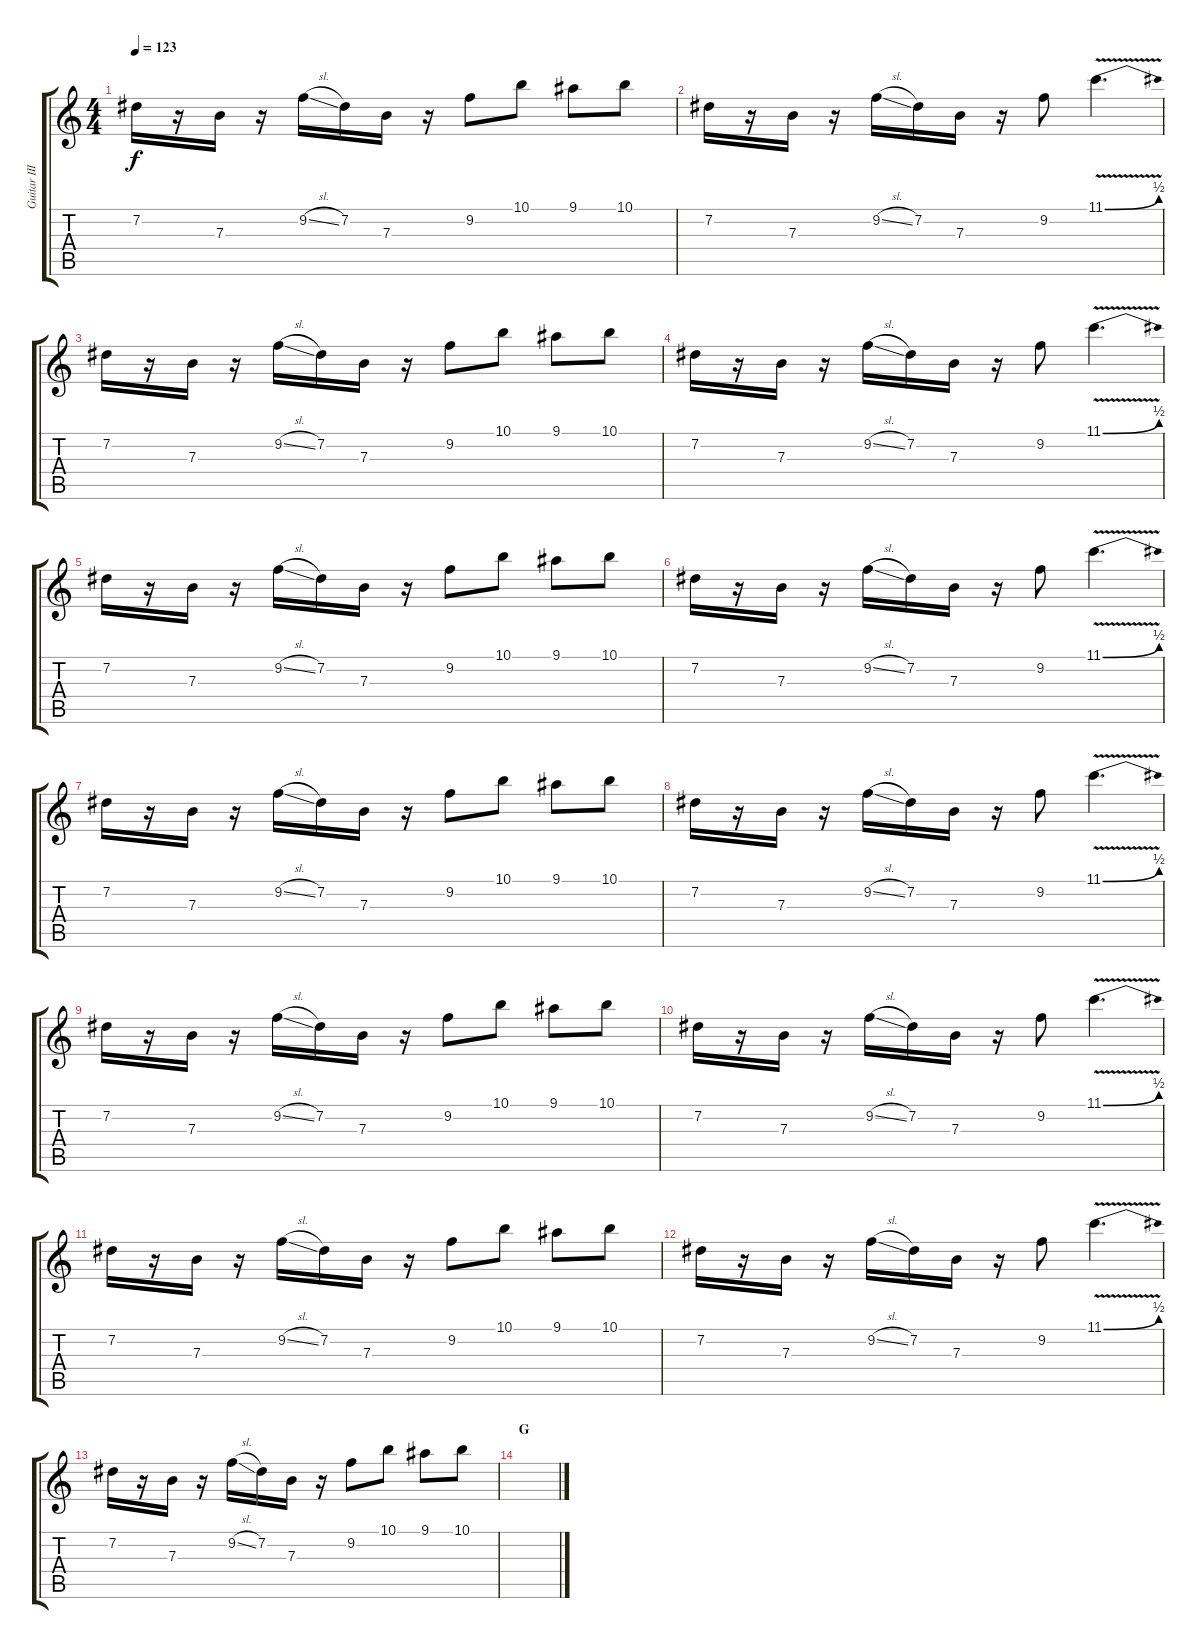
\track ("Guitar III" "Guitar III") {instrument distortionguitar}
\staff {score tabs}
\tuning (Db4 Ab3 E3 B2 Gb2 B1) {hide}
\ts (4 4)
\tempo 123
\clef g2
\ks c
7.2.16{dy f} r.16 7.3.16 r.16 9.2{sl}.16 7.2.16 7.3.16 r.16 9.2.8 10.1.8 9.1.8 10.1.8 |
7.2.16 r.16 7.3.16 r.16 9.2{sl}.16 7.2.16 7.3.16 r.16 9.2.8 11.1{be (bend 0 0 60 2) v}.4{d} |
7.2.16 r.16 7.3.16 r.16 9.2{sl}.16 7.2.16 7.3.16 r.16 9.2.8 10.1.8 9.1.8 10.1.8 |
7.2.16 r.16 7.3.16 r.16 9.2{sl}.16 7.2.16 7.3.16 r.16 9.2.8 11.1{be (bend 0 0 60 2) v}.4{d} |
7.2.16 r.16 7.3.16 r.16 9.2{sl}.16 7.2.16 7.3.16 r.16 9.2.8 10.1.8 9.1.8 10.1.8 |
7.2.16 r.16 7.3.16 r.16 9.2{sl}.16 7.2.16 7.3.16 r.16 9.2.8 11.1{be (bend 0 0 60 2) v}.4{d} |
7.2.16 r.16 7.3.16 r.16 9.2{sl}.16 7.2.16 7.3.16 r.16 9.2.8 10.1.8 9.1.8 10.1.8 |
7.2.16 r.16 7.3.16 r.16 9.2{sl}.16 7.2.16 7.3.16 r.16 9.2.8 11.1{be (bend 0 0 60 2) v}.4{d} |
7.2.16 r.16 7.3.16 r.16 9.2{sl}.16 7.2.16 7.3.16 r.16 9.2.8 10.1.8 9.1.8 10.1.8 |
7.2.16 r.16 7.3.16 r.16 9.2{sl}.16 7.2.16 7.3.16 r.16 9.2.8 11.1{be (bend 0 0 60 2) v}.4{d} |
7.2.16 r.16 7.3.16 r.16 9.2{sl}.16 7.2.16 7.3.16 r.16 9.2.8 10.1.8 9.1.8 10.1.8 |
7.2.16 r.16 7.3.16 r.16 9.2{sl}.16 7.2.16 7.3.16 r.16 9.2.8 11.1{be (bend 0 0 60 2) v}.4{d} |
7.2.16 r.16 7.3.16 r.16 9.2{sl}.16 7.2.16 7.3.16 r.16 9.2.8 10.1.8 9.1.8 10.1.8 |
\section ("" "G")
